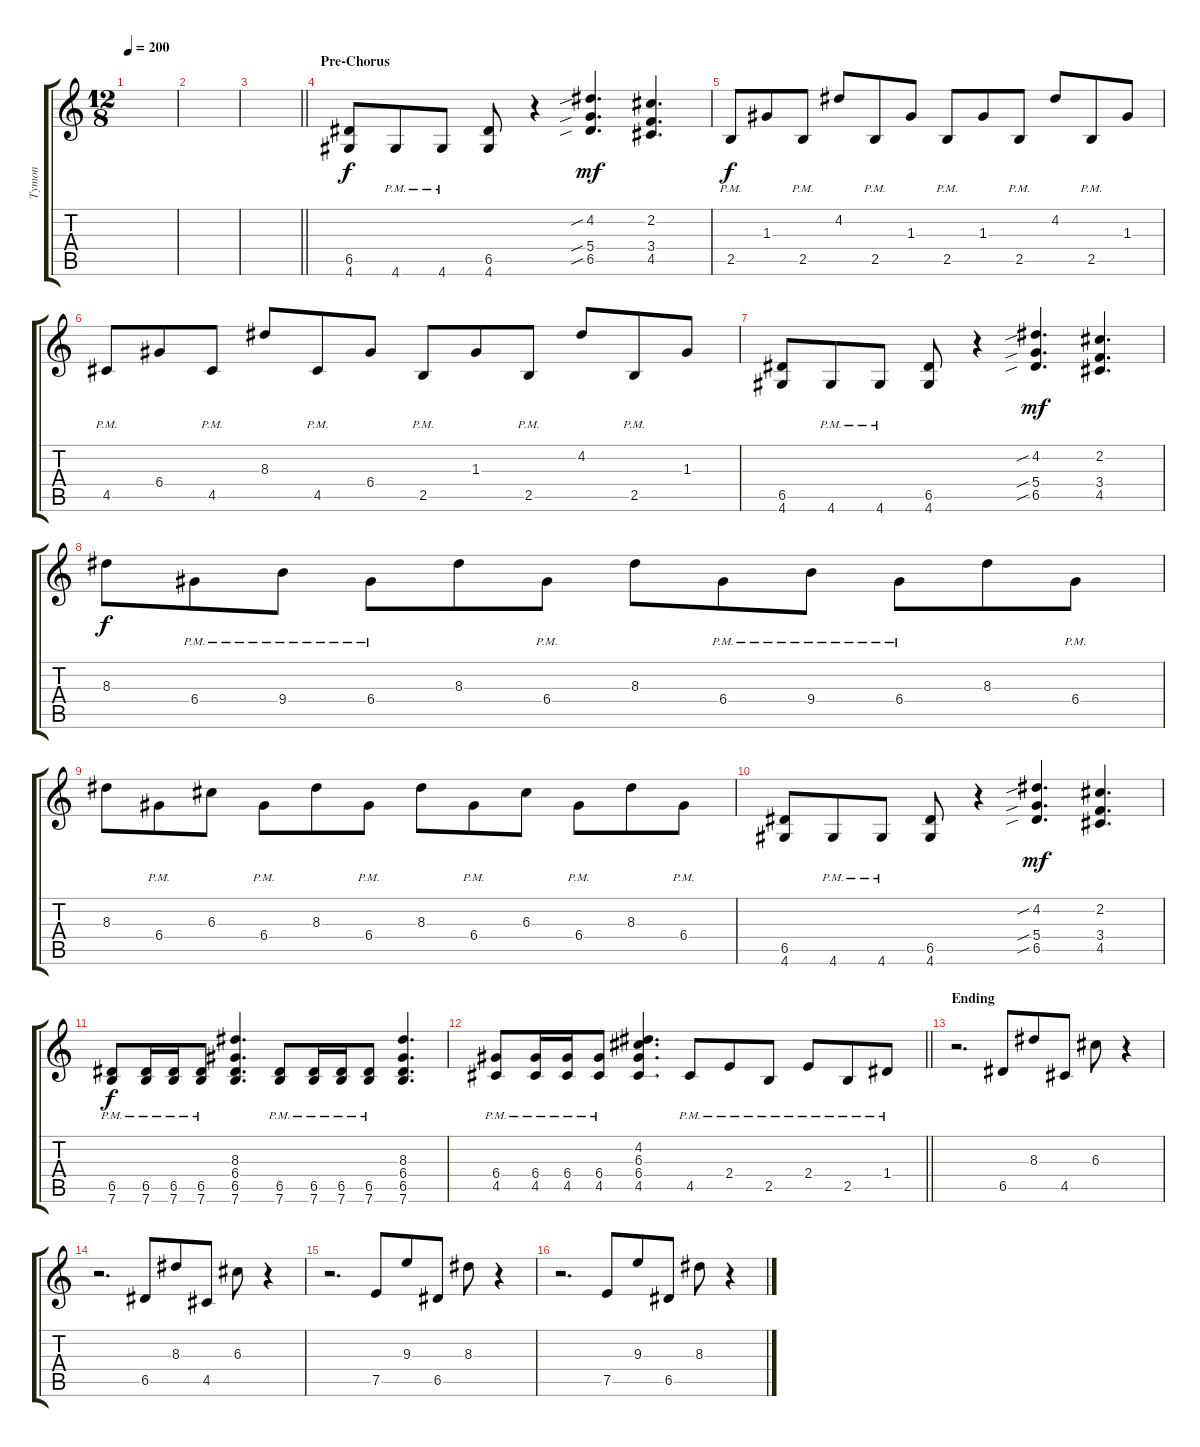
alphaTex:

\track ("Tymon" "Tymon") {instrument distortionguitar}
\staff {score tabs}
\tuning (E4 B3 G3 D3 A2 E2) {hide}
\ts (12 8)
\tempo 200
\clef g2
\ks c
|
|
\barLineRight lightlight
|
\section ("" "Pre-Chorus")
(6.5 4.6).8 4.6{pm}.8 4.6{pm}.8 (6.5 4.6).8 r.4 (4.2{sib} 5.4{sib} 6.5{sib}).4{d dy mf} (2.2 3.4 4.5).4{d} |
2.5{pm}.8{dy f} 1.3.8 2.5{pm}.8 4.2.8 2.5{pm}.8 1.3.8 2.5{pm}.8 1.3.8 2.5{pm}.8 4.2.8 2.5{pm}.8 1.3.8 |
4.5{pm}.8 6.4.8 4.5{pm}.8 8.3.8 4.5{pm}.8 6.4.8 2.5{pm}.8 1.3.8 2.5{pm}.8 4.2.8 2.5{pm}.8 1.3.8 |
(6.5 4.6).8 4.6{pm}.8 4.6{pm}.8 (6.5 4.6).8 r.4 (4.2{sib} 5.4{sib} 6.5{sib}).4{d dy mf} (2.2 3.4 4.5).4{d} |
8.3.8{dy f} 6.4{pm}.8 9.4{pm}.8 6.4{pm}.8 8.3.8 6.4{pm}.8 8.3.8 6.4{pm}.8 9.4{pm}.8 6.4{pm}.8 8.3.8 6.4{pm}.8 |
8.3.8 6.4{pm}.8 6.3.8 6.4{pm}.8 8.3.8 6.4{pm}.8 8.3.8 6.4{pm}.8 6.3.8 6.4{pm}.8 8.3.8 6.4{pm}.8 |
(6.5 4.6).8 4.6{pm}.8 4.6{pm}.8 (6.5 4.6).8 r.4 (4.2{sib} 5.4{sib} 6.5{sib}).4{d dy mf} (2.2 3.4 4.5).4{d} |
(6.5{pm} 7.6{pm}).8{dy f} (6.5{pm} 7.6{pm}).16 (6.5{pm} 7.6{pm}).16 (6.5{pm} 7.6{pm}).8 (8.3 6.4 6.5 7.6).4{d} (6.5{pm} 7.6{pm}).8 (6.5{pm} 7.6{pm}).16 (6.5{pm} 7.6{pm}).16 (6.5{pm} 7.6{pm}).8 (8.3 6.4 6.5 7.6).4{d} |
\barLineRight lightlight
(6.4{pm} 4.5{pm}).8 (6.4{pm} 4.5{pm}).16 (6.4{pm} 4.5{pm}).16 (6.4{pm} 4.5{pm}).8 (4.2 6.3 6.4 4.5).4{d} 4.5{pm}.8 2.4{pm}.8 2.5{pm}.8 2.4{pm}.8 2.5{pm}.8 1.4{pm}.8 |
\section ("" "Ending")
r.2{d} 6.5.8 8.3.8 4.5.8 6.3.8 r.4 |
r.2{d} 6.5.8 8.3.8 4.5.8 6.3.8 r.4 |
r.2{d} 7.5.8 9.3.8 6.5.8 8.3.8 r.4 |
r.2{d} 7.5.8 9.3.8 6.5.8 8.3.8 r.4
